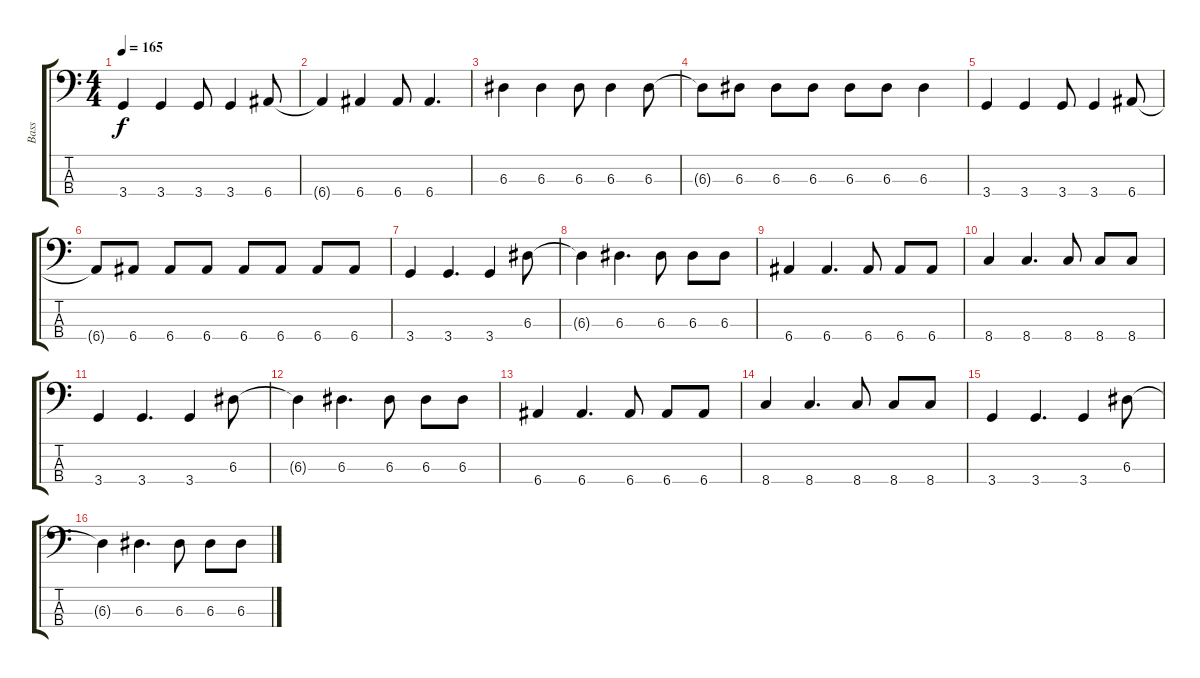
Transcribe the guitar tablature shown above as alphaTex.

\track ("Bass" "Bass") {instrument electricbassfinger}
\staff {score tabs}
\tuning (G2 D2 A1 E1) {hide}
\ts (4 4)
\tempo 165
\clef f4
\ks c
3.4.4{dy f} 3.4.4 3.4.8 3.4.4 6.4.8 |
6.4{t}.4 6.4.4 6.4.8 6.4.4{d} |
6.3.4 6.3.4 6.3.8 6.3.4 6.3.8 |
6.3{t}.8 6.3.8 6.3.8 6.3.8 6.3.8 6.3.8 6.3.4 |
3.4.4 3.4.4 3.4.8 3.4.4 6.4.8 |
6.4{t}.8 6.4.8 6.4.8 6.4.8 6.4.8 6.4.8 6.4.8 6.4.8 |
3.4.4 3.4.4{d} 3.4.4 6.3.8 |
6.3{t}.4 6.3.4{d} 6.3.8 6.3.8 6.3.8 |
6.4.4 6.4.4{d} 6.4.8 6.4.8 6.4.8 |
8.4.4 8.4.4{d} 8.4.8 8.4.8 8.4.8 |
3.4.4 3.4.4{d} 3.4.4 6.3.8 |
6.3{t}.4 6.3.4{d} 6.3.8 6.3.8 6.3.8 |
6.4.4 6.4.4{d} 6.4.8 6.4.8 6.4.8 |
8.4.4 8.4.4{d} 8.4.8 8.4.8 8.4.8 |
3.4.4 3.4.4{d} 3.4.4 6.3.8 |
6.3{t}.4 6.3.4{d} 6.3.8 6.3.8 6.3.8
